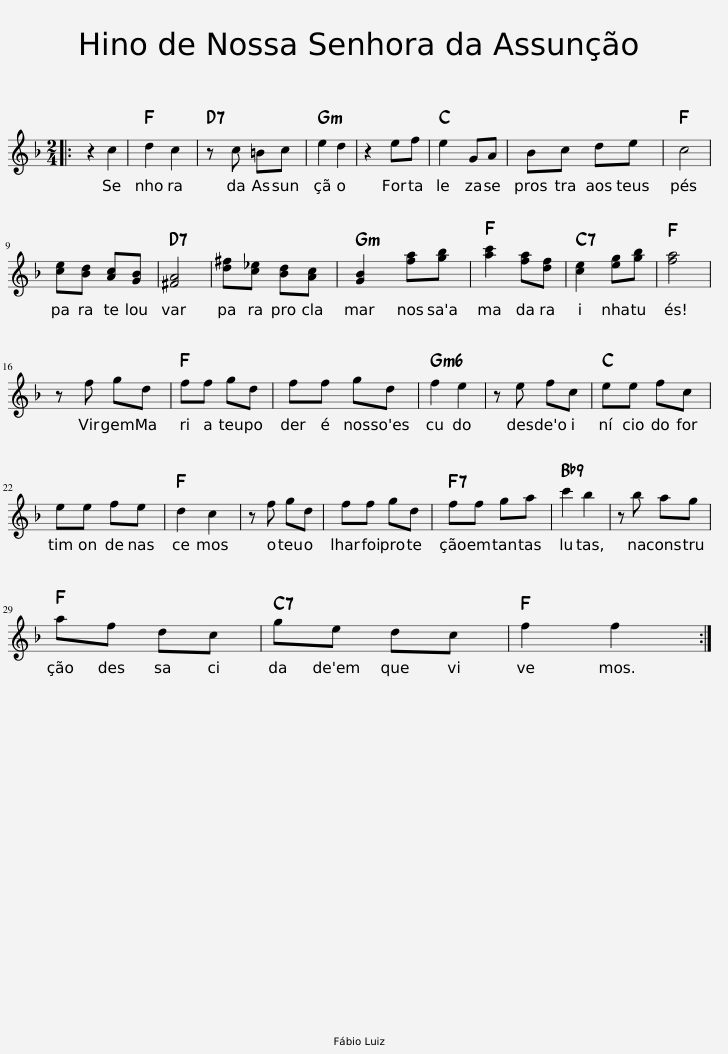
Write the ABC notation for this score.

X:1
L:1/8
M:2/4
I:linebreak $
K:F
V:1 treble
V:1
|: z2 c2 | d2 c2 | z c =Bc | e2 d2 | z2 ef | %5
 e2 GA | Bc de | c4 |$ [ce][Bd] [Ac][GB] | [^FA]4 | %10
 [d^f][c_e] [Bd][Ac] | [GB]2 [fa][gb] | [ac']2 [fa][df] | [ce]2 [eg][gb] | [fa]4 |$ %15
 z f gd | ff gd | ff gd | f2 e2 | z e fc | %20
 ee fc |$ ee fe | d2 c2 | z f gd | ff gd | %25
 ff ga | c'2 b2 | z b ag |$ af dc | ge dc | %30
 f2 f2 :| %31
